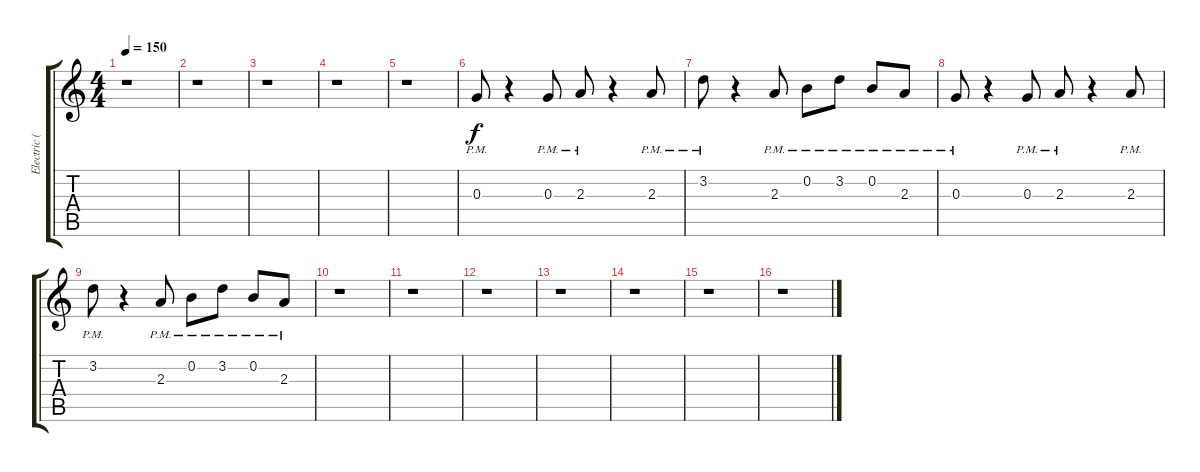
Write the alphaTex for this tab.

\track ("Electric (Muted)" "Electric (") {instrument electricguitarmuted}
\staff {score tabs}
\tuning (E4 B3 G3 D3 A2 E2) {hide}
\ts (4 4)
\tempo 150
\clef g2
\ks c
r.1{dy f} |
r.1 |
r.1 |
r.1 |
r.1 |
0.3{pm}.8 r.4 0.3{pm}.8 2.3{pm}.8 r.4 2.3{pm}.8 |
3.2{pm}.8 r.4 2.3{pm}.8 0.2{pm}.8 3.2{pm}.8 0.2{pm}.8 2.3{pm}.8 |
0.3{pm}.8 r.4 0.3{pm}.8 2.3{pm}.8 r.4 2.3{pm}.8 |
3.2{pm}.8 r.4 2.3{pm}.8 0.2{pm}.8 3.2{pm}.8 0.2{pm}.8 2.3{pm}.8 |
r.1 |
r.1 |
r.1 |
r.1 |
r.1 |
r.1 |
r.1
